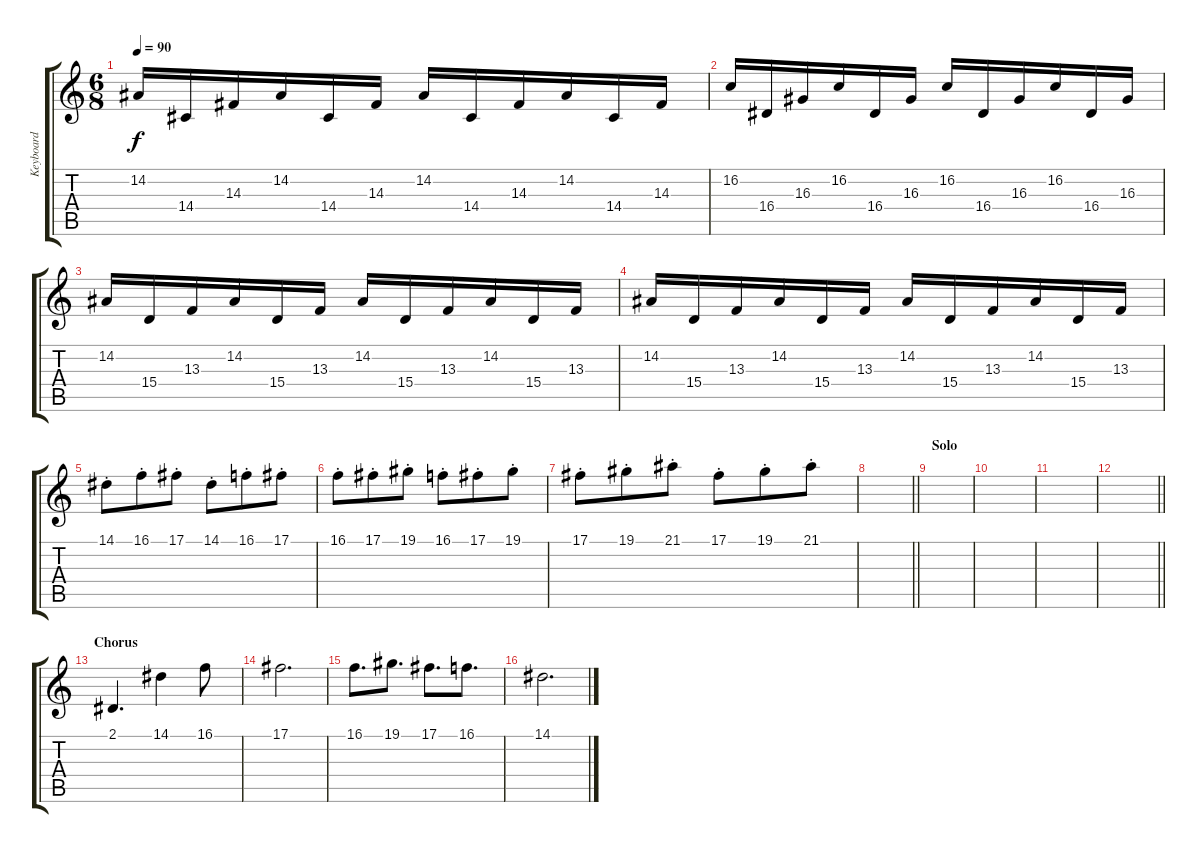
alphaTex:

\track ("Keyboard" "Keyboard") {instrument pad2warm}
\staff {score tabs}
\tuning (Db4 Ab3 E3 B2 Gb2 B1) {hide}
\ts (6 8)
\tempo 90
\clef g2
\ks c
14.2.16{dy f} 14.4.16 14.3.16 14.2.16 14.4.16 14.3.16 14.2.16 14.4.16 14.3.16 14.2.16 14.4.16 14.3.16 |
16.2.16 16.4.16 16.3.16 16.2.16 16.4.16 16.3.16 16.2.16 16.4.16 16.3.16 16.2.16 16.4.16 16.3.16 |
14.2.16 15.4.16 13.3.16 14.2.16 15.4.16 13.3.16 14.2.16 15.4.16 13.3.16 14.2.16 15.4.16 13.3.16 |
14.2.16 15.4.16 13.3.16 14.2.16 15.4.16 13.3.16 14.2.16 15.4.16 13.3.16 14.2.16 15.4.16 13.3.16 |
14.1{st}.8{instrument stringensemble1} 16.1{st}.8 17.1{st}.8 14.1{st}.8 16.1{st}.8 17.1{st}.8 |
16.1{st}.8 17.1{st}.8 19.1{st}.8 16.1{st}.8 17.1{st}.8 19.1{st}.8 |
17.1{st}.8 19.1{st}.8 21.1{st}.8 17.1{st}.8 19.1{st}.8 21.1{st}.8 |
\barLineRight lightlight
|
\section ("" "Solo")
|
|
|
\barLineRight lightlight
|
\section ("" "Chorus")
2.1.4{d} 14.1.4 16.1.8 |
17.1.2{d} |
16.1.8{d} 19.1.8{d} 17.1.8{d} 16.1.8{d} |
14.1.2{d}
